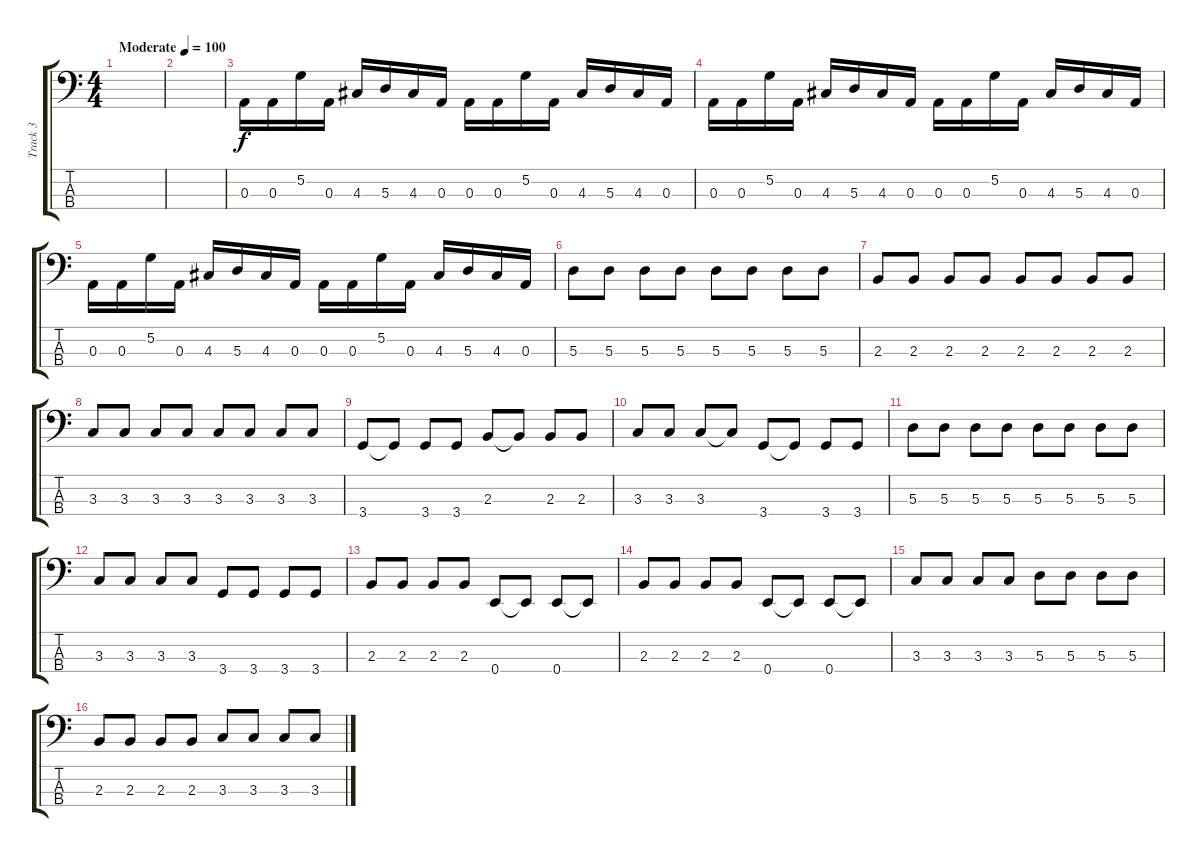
\track ("Track 3" "Track 3") {instrument electricbassfinger}
\staff {score tabs}
\tuning (G2 D2 A1 E1) {hide}
\ts (4 4)
\tempo (100 "Moderate")
\clef f4
\ks c
|
|
0.3.16 0.3.16 5.2.16 0.3.16 4.3.16 5.3.16 4.3.16 0.3.16 0.3.16 0.3.16 5.2.16 0.3.16 4.3.16 5.3.16 4.3.16 0.3.16 |
0.3.16 0.3.16 5.2.16 0.3.16 4.3.16 5.3.16 4.3.16 0.3.16 0.3.16 0.3.16 5.2.16 0.3.16 4.3.16 5.3.16 4.3.16 0.3.16 |
0.3.16 0.3.16 5.2.16 0.3.16 4.3.16 5.3.16 4.3.16 0.3.16 0.3.16 0.3.16 5.2.16 0.3.16 4.3.16 5.3.16 4.3.16 0.3.16 |
5.3.8 5.3.8 5.3.8 5.3.8 5.3.8 5.3.8 5.3.8 5.3.8 |
2.3.8 2.3.8 2.3.8 2.3.8 2.3.8 2.3.8 2.3.8 2.3.8 |
3.3.8 3.3.8 3.3.8 3.3.8 3.3.8 3.3.8 3.3.8 3.3.8 |
3.4.8 3.4{t}.8 3.4.8 3.4.8 2.3.8 2.3{t}.8 2.3.8 2.3.8 |
3.3.8 3.3.8 3.3.8 3.3{t}.8 3.4.8 3.4{t}.8 3.4.8 3.4.8 |
5.3.8 5.3.8 5.3.8 5.3.8 5.3.8 5.3.8 5.3.8 5.3.8 |
3.3.8 3.3.8 3.3.8 3.3.8 3.4.8 3.4.8 3.4.8 3.4.8 |
2.3.8 2.3.8 2.3.8 2.3.8 0.4.8 0.4{t}.8 0.4.8 0.4{t}.8 |
2.3.8 2.3.8 2.3.8 2.3.8 0.4.8 0.4{t}.8 0.4.8 0.4{t}.8 |
3.3.8 3.3.8 3.3.8 3.3.8 5.3.8 5.3.8 5.3.8 5.3.8 |
2.3.8 2.3.8 2.3.8 2.3.8 3.3.8 3.3.8 3.3.8 3.3.8
